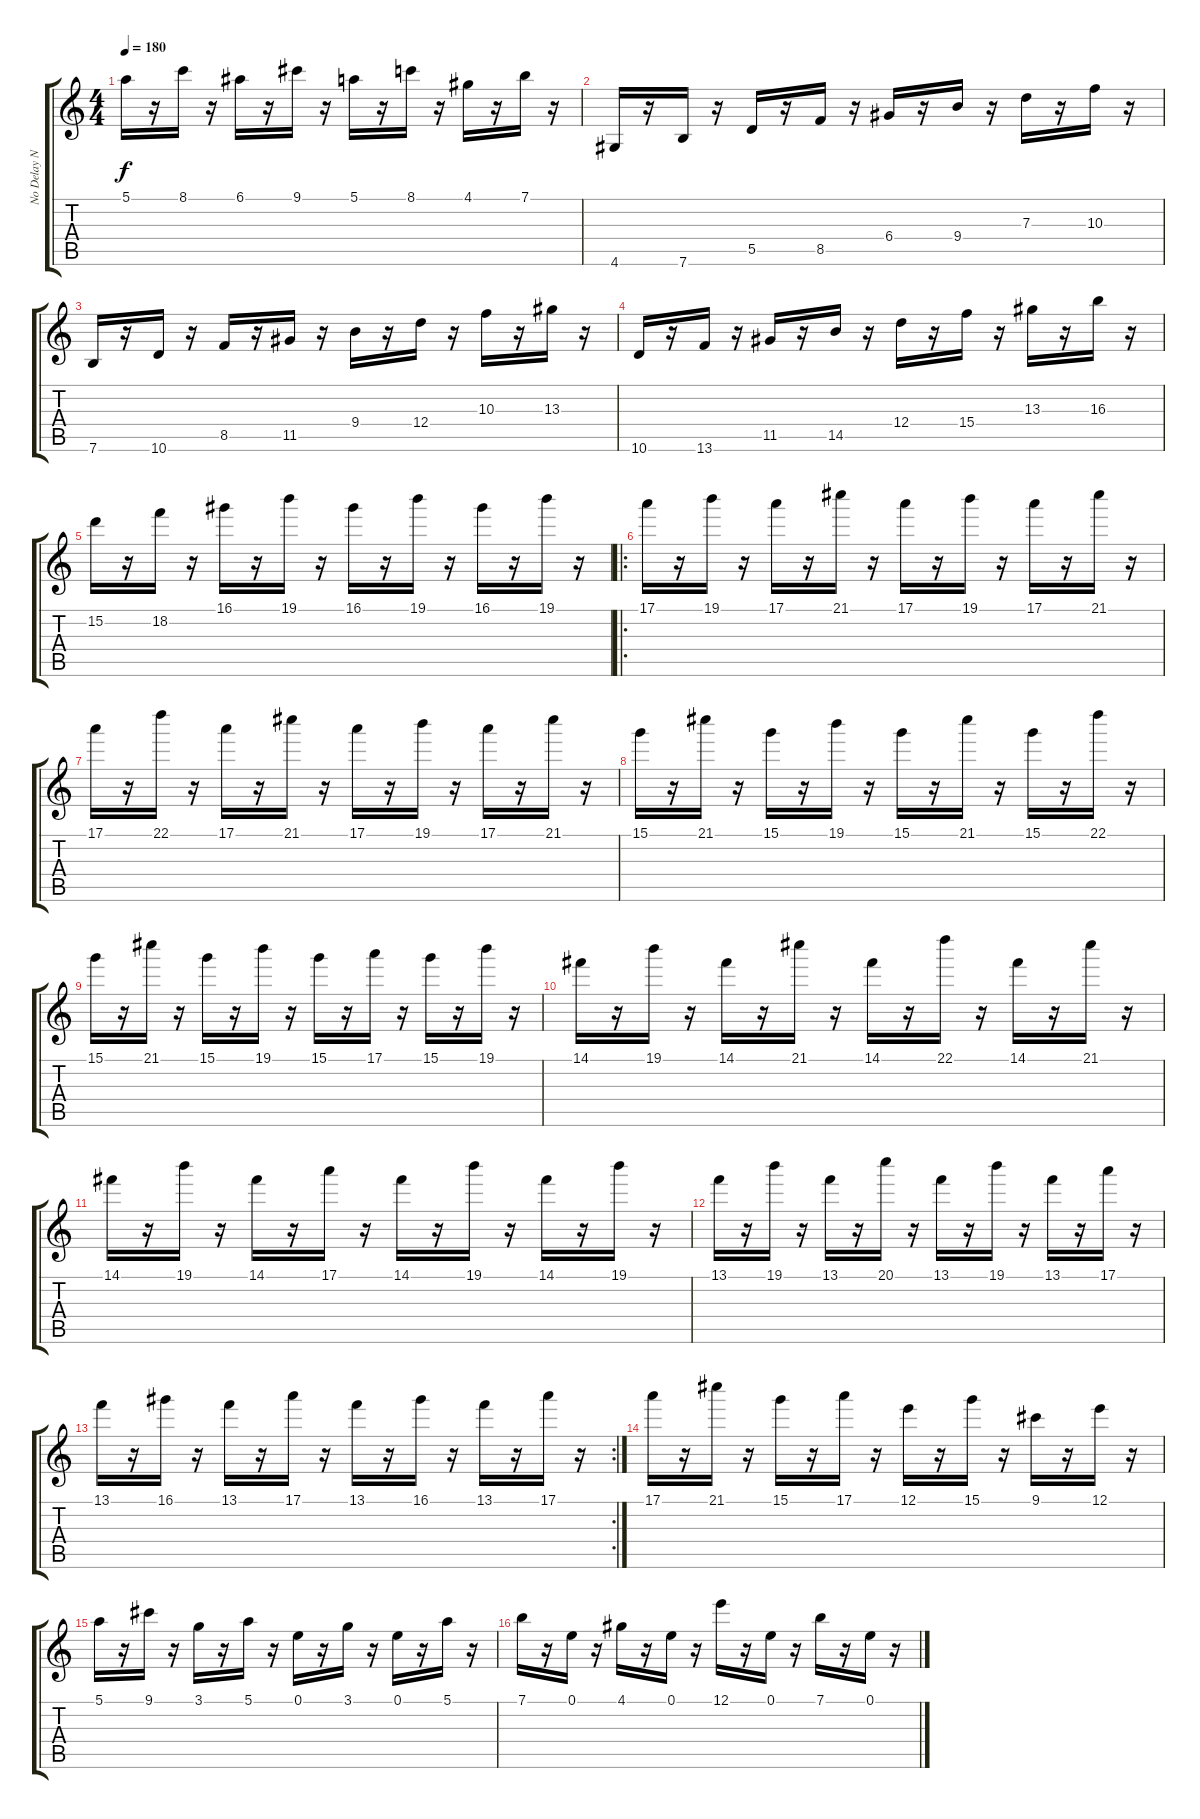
\track ("No Delay Notes" "No Delay N") {instrument acousticguitarsteel}
\staff {score tabs}
\tuning (E4 B3 G3 D3 A2 E2) {hide}
\ts (4 4)
\tempo 180
\clef g2
\ks c
5.1.16{dy f} r.16 8.1.16 r.16 6.1.16 r.16 9.1.16 r.16 5.1.16 r.16 8.1.16 r.16 4.1.16 r.16 7.1.16 r.16 |
4.6.16 r.16 7.6.16 r.16 5.5.16 r.16 8.5.16 r.16 6.4.16 r.16 9.4.16 r.16 7.3.16 r.16 10.3.16 r.16 |
7.6.16 r.16 10.6.16 r.16 8.5.16 r.16 11.5.16 r.16 9.4.16 r.16 12.4.16 r.16 10.3.16 r.16 13.3.16 r.16 |
10.6.16 r.16 13.6.16 r.16 11.5.16 r.16 14.5.16 r.16 12.4.16 r.16 15.4.16 r.16 13.3.16 r.16 16.3.16 r.16 |
15.2.16 r.16 18.2.16 r.16 16.1.16 r.16 19.1.16 r.16 16.1.16 r.16 19.1.16 r.16 16.1.16 r.16 19.1.16 r.16 |
\ro
17.1.16 r.16 19.1.16 r.16 17.1.16 r.16 21.1.16 r.16 17.1.16 r.16 19.1.16 r.16 17.1.16 r.16 21.1.16 r.16 |
17.1.16 r.16 22.1.16 r.16 17.1.16 r.16 21.1.16 r.16 17.1.16 r.16 19.1.16 r.16 17.1.16 r.16 21.1.16 r.16 |
15.1.16 r.16 21.1.16 r.16 15.1.16 r.16 19.1.16 r.16 15.1.16 r.16 21.1.16 r.16 15.1.16 r.16 22.1.16 r.16 |
15.1.16 r.16 21.1.16 r.16 15.1.16 r.16 19.1.16 r.16 15.1.16 r.16 17.1.16 r.16 15.1.16 r.16 19.1.16 r.16 |
14.1.16 r.16 19.1.16 r.16 14.1.16 r.16 21.1.16 r.16 14.1.16 r.16 22.1.16 r.16 14.1.16 r.16 21.1.16 r.16 |
14.1.16 r.16 19.1.16 r.16 14.1.16 r.16 17.1.16 r.16 14.1.16 r.16 19.1.16 r.16 14.1.16 r.16 19.1.16 r.16 |
13.1.16 r.16 19.1.16 r.16 13.1.16 r.16 20.1.16 r.16 13.1.16 r.16 19.1.16 r.16 13.1.16 r.16 17.1.16 r.16 |
\rc 2
13.1.16 r.16 16.1.16 r.16 13.1.16 r.16 17.1.16 r.16 13.1.16 r.16 16.1.16 r.16 13.1.16 r.16 17.1.16 r.16 |
17.1.16 r.16 21.1.16 r.16 15.1.16 r.16 17.1.16 r.16 12.1.16 r.16 15.1.16 r.16 9.1.16 r.16 12.1.16 r.16 |
5.1.16 r.16 9.1.16 r.16 3.1.16 r.16 5.1.16 r.16 0.1.16 r.16 3.1.16 r.16 0.1.16 r.16 5.1.16 r.16 |
7.1.16 r.16 0.1.16 r.16 4.1.16 r.16 0.1.16 r.16 12.1.16 r.16 0.1.16 r.16 7.1.16 r.16 0.1.16 r.16
